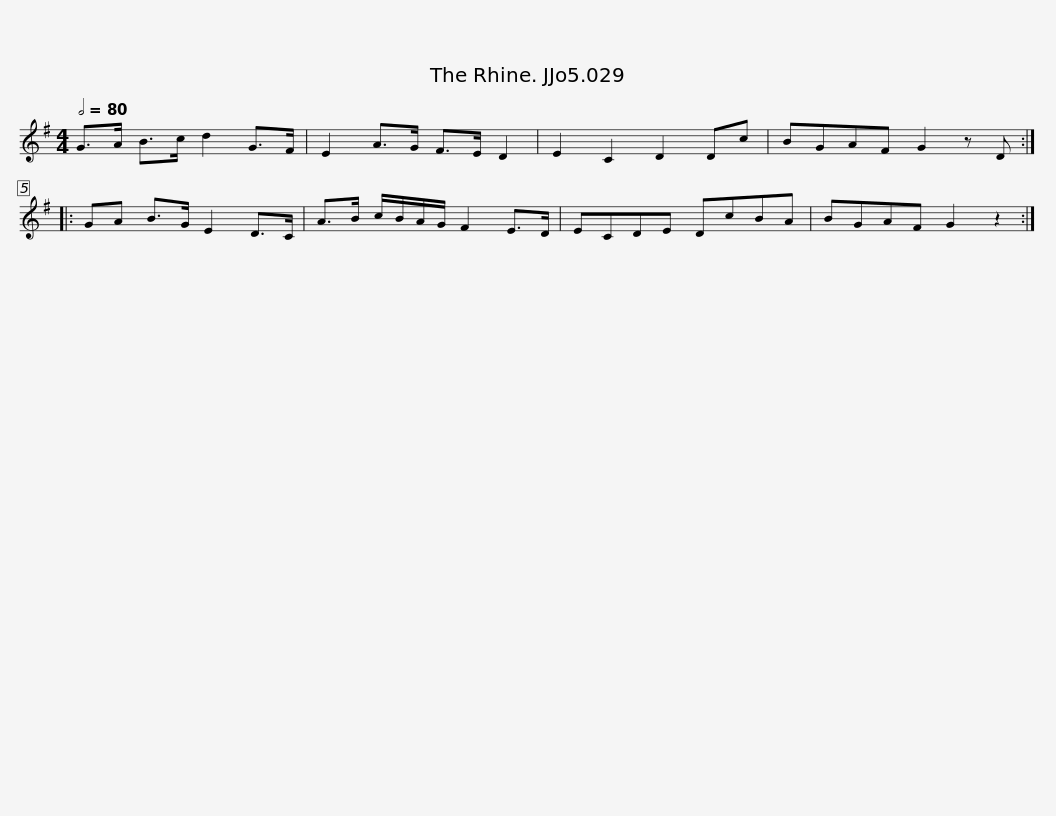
X:1
L:1/8
Q:1/2=80
M:4/4
I:linebreak $
K:G
V:1 treble
V:1
 G>A B>c d2 G>F | E2 A>G F>E D2 | E2 C2 D2 Dc | BGAF G2 z D :: GA B>G E2 D>C |$ %5
 A>B c/B/A/G/ F2 E>D | ECDE DcBA | BGAF G2 z2 :| %8
